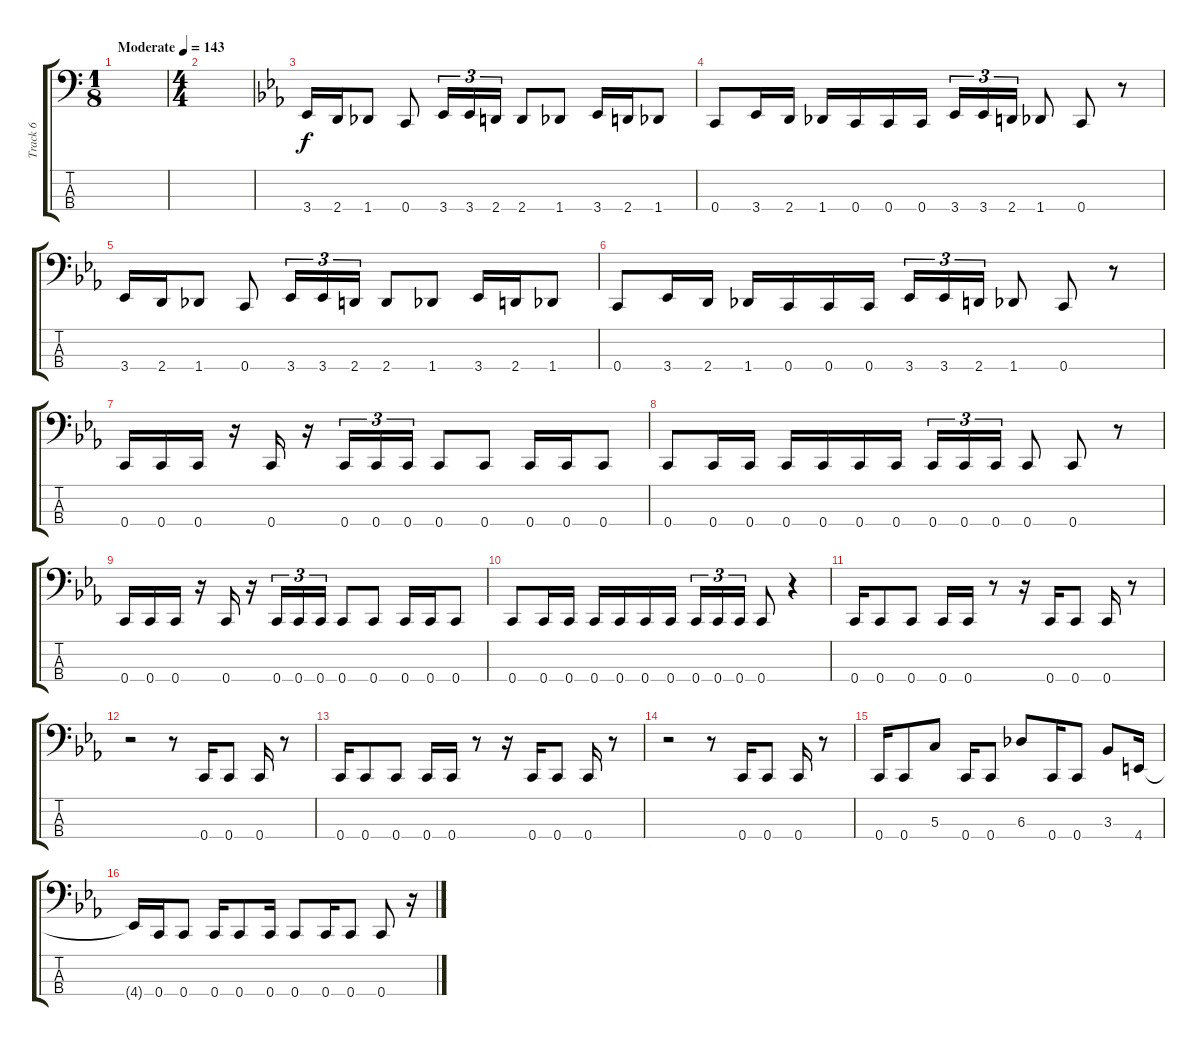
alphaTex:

\track ("Track 6" "Track 6") {instrument electricbasspick}
\staff {score tabs}
\tuning (F2 C2 G1 C1) {hide}
\ts (1 8)
\tempo (143 "Moderate")
\clef f4
\ks c
|
\ts (4 4)
|
\ks cminor
3.4.16 2.4.16 1.4.8 0.4.8 3.4.16{tu (3 2)} 3.4.16{tu (3 2)} 2.4.16{tu (3 2)} 2.4.8 1.4.8 3.4.16 2.4.16 1.4.8 |
0.4.8 3.4.16 2.4.16 1.4.16 0.4.16 0.4.16 0.4.16 3.4.16{tu (3 2)} 3.4.16{tu (3 2)} 2.4.16{tu (3 2)} 1.4.8 0.4.8 r.8 |
3.4.16 2.4.16 1.4.8 0.4.8 3.4.16{tu (3 2)} 3.4.16{tu (3 2)} 2.4.16{tu (3 2)} 2.4.8 1.4.8 3.4.16 2.4.16 1.4.8 |
0.4.8 3.4.16 2.4.16 1.4.16 0.4.16 0.4.16 0.4.16 3.4.16{tu (3 2)} 3.4.16{tu (3 2)} 2.4.16{tu (3 2)} 1.4.8 0.4.8 r.8 |
0.4.16 0.4.16 0.4.16 r.16 0.4.16 r.16 0.4.16{tu (3 2)} 0.4.16{tu (3 2)} 0.4.16{tu (3 2)} 0.4.8 0.4.8 0.4.16 0.4.16 0.4.8 |
0.4.8 0.4.16 0.4.16 0.4.16 0.4.16 0.4.16 0.4.16 0.4.16{tu (3 2)} 0.4.16{tu (3 2)} 0.4.16{tu (3 2)} 0.4.8 0.4.8 r.8 |
0.4.16 0.4.16 0.4.16 r.16 0.4.16 r.16 0.4.16{tu (3 2)} 0.4.16{tu (3 2)} 0.4.16{tu (3 2)} 0.4.8 0.4.8 0.4.16 0.4.16 0.4.8 |
0.4.8 0.4.16 0.4.16 0.4.16 0.4.16 0.4.16 0.4.16 0.4.16{tu (3 2)} 0.4.16{tu (3 2)} 0.4.16{tu (3 2)} 0.4.8 r.4 |
0.4.16 0.4.8 0.4.8 0.4.16 0.4.16 r.8 r.16 0.4.16 0.4.8 0.4.16 r.8 |
r.2 r.8 0.4.16 0.4.8 0.4.16 r.8 |
0.4.16 0.4.8 0.4.8 0.4.16 0.4.16 r.8 r.16 0.4.16 0.4.8 0.4.16 r.8 |
r.2 r.8 0.4.16 0.4.8 0.4.16 r.8 |
0.4.16 0.4.8 5.3.8 0.4.16 0.4.8 6.3.8 0.4.16 0.4.8 3.3.8 4.4.16 |
4.4{t}.16 0.4.16 0.4.8 0.4.16 0.4.8 0.4.16 0.4.8 0.4.16 0.4.8 0.4.8 r.16
